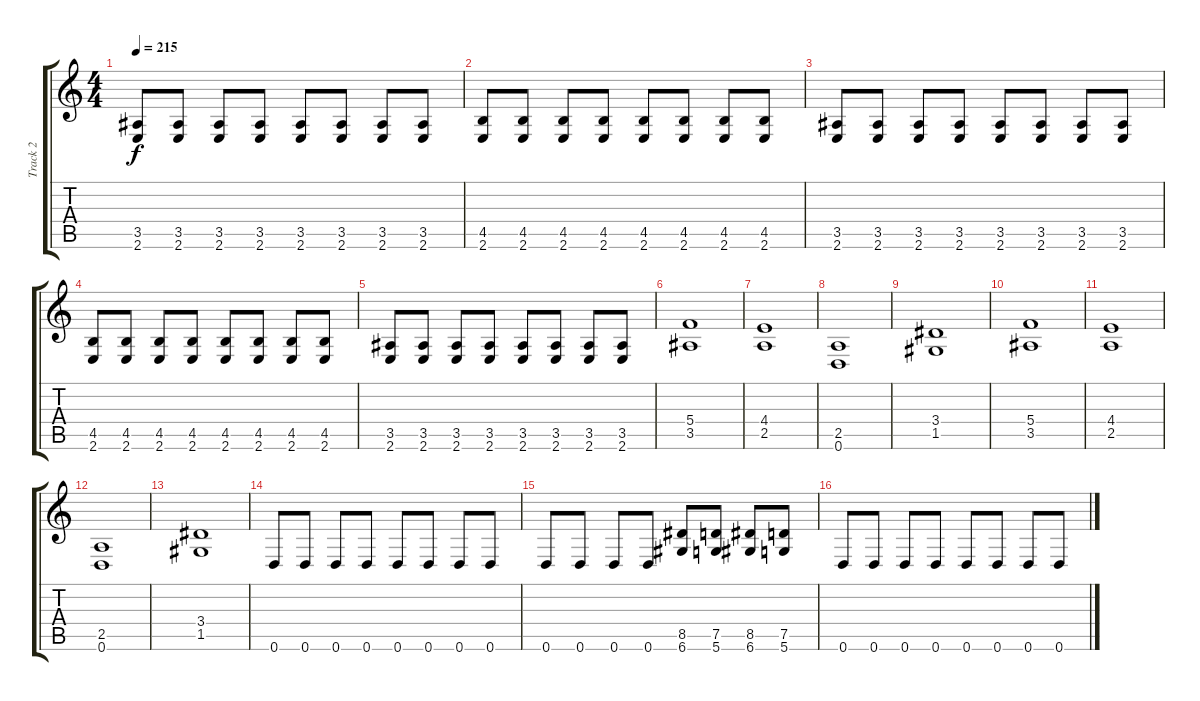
\track ("Track 2" "Track 2") {instrument distortionguitar}
\staff {score tabs}
\tuning (D4 A3 F3 C3 G2 D2) {hide}
\ts (4 4)
\tempo 215
\clef g2
\ks c
(3.5 2.6).8{dy f} (3.5 2.6).8 (3.5 2.6).8 (3.5 2.6).8 (3.5 2.6).8 (3.5 2.6).8 (3.5 2.6).8 (3.5 2.6).8 |
(4.5 2.6).8 (4.5 2.6).8 (4.5 2.6).8 (4.5 2.6).8 (4.5 2.6).8 (4.5 2.6).8 (4.5 2.6).8 (4.5 2.6).8 |
(3.5 2.6).8 (3.5 2.6).8 (3.5 2.6).8 (3.5 2.6).8 (3.5 2.6).8 (3.5 2.6).8 (3.5 2.6).8 (3.5 2.6).8 |
(4.5 2.6).8 (4.5 2.6).8 (4.5 2.6).8 (4.5 2.6).8 (4.5 2.6).8 (4.5 2.6).8 (4.5 2.6).8 (4.5 2.6).8 |
(3.5 2.6).8 (3.5 2.6).8 (3.5 2.6).8 (3.5 2.6).8 (3.5 2.6).8 (3.5 2.6).8 (3.5 2.6).8 (3.5 2.6).8 |
(5.4 3.5).1 |
(4.4 2.5).1 |
(2.5 0.6).1 |
(3.4 1.5).1 |
(5.4 3.5).1 |
(4.4 2.5).1 |
(2.5 0.6).1 |
(3.4 1.5).1 |
0.6.8 0.6.8 0.6.8 0.6.8 0.6.8 0.6.8 0.6.8 0.6.8 |
0.6.8 0.6.8 0.6.8 0.6.8 (8.5 6.6).8 (7.5 5.6).8 (8.5 6.6).8 (7.5 5.6).8 |
0.6.8 0.6.8 0.6.8 0.6.8 0.6.8 0.6.8 0.6.8 0.6.8
